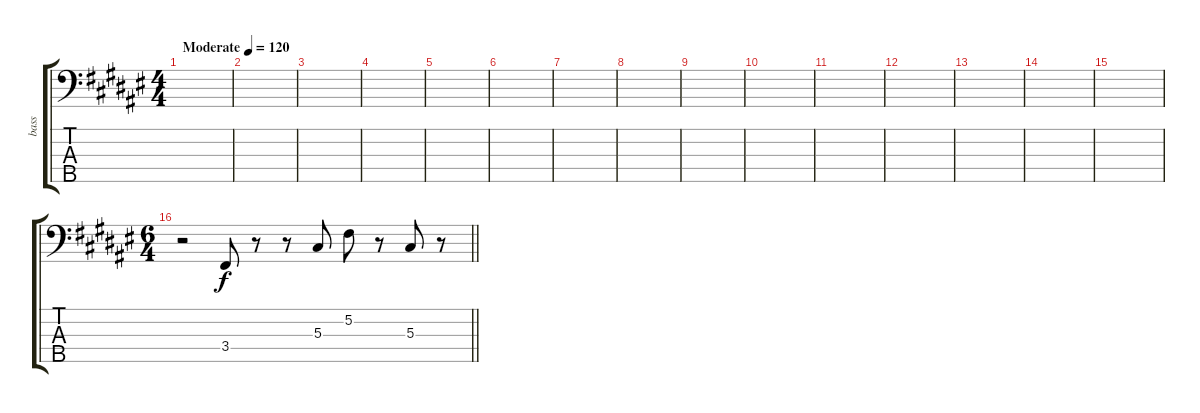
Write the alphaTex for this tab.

\track ("bass" "bass") {instrument electricbasspick}
\staff {score tabs}
\tuning (Gb2 Db2 Ab1 Eb1 Ab0) {hide}
\ts (4 4)
\tempo (120 "Moderate")
\clef f4
\ks f#
|
|
|
|
|
|
|
|
|
|
|
|
|
|
|
\ts (6 4)
\barLineRight lightlight
r.2 3.4.8 r.8 r.8 5.3.8 5.2.8 r.8 5.3.8 r.8
